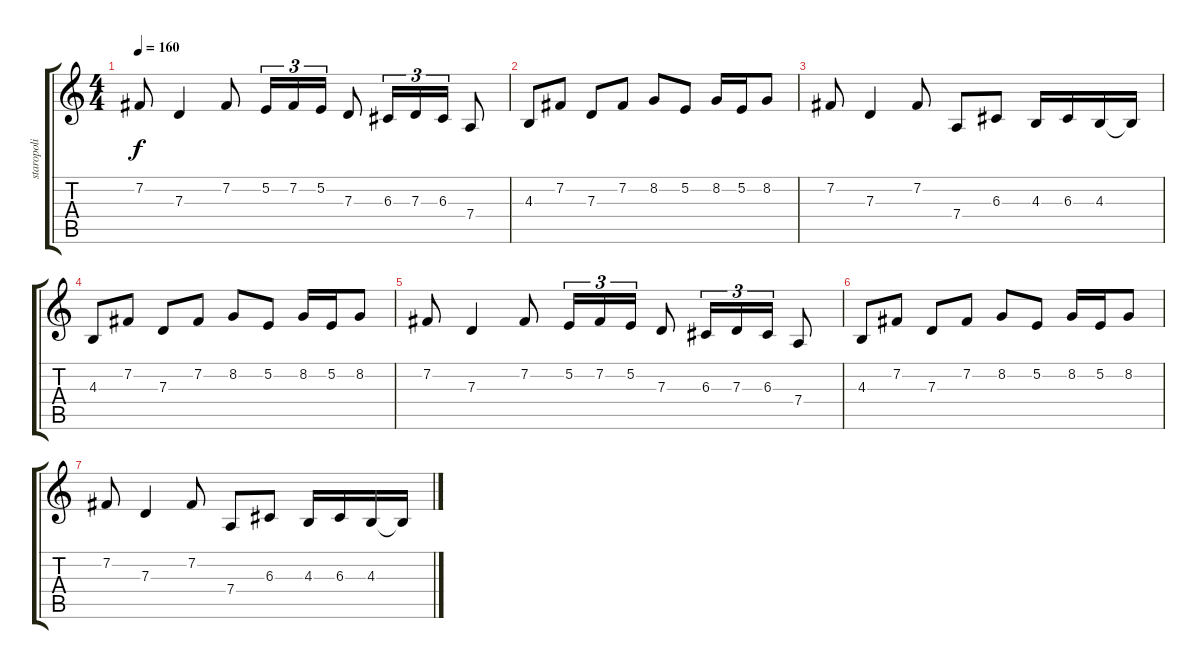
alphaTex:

\track ("staropoli" "staropoli") {instrument violin}
\staff {score tabs}
\tuning (E4 B3 G3 D3 A2 E2) {hide}
\ts (4 4)
\tempo 160
\clef g2
\ks c
7.2.8{dy f} 7.3.4 7.2.8 5.2.16{tu (3 2)} 7.2.16{tu (3 2)} 5.2.16{tu (3 2)} 7.3.8 6.3.16{tu (3 2)} 7.3.16{tu (3 2)} 6.3.16{tu (3 2)} 7.4.8 |
4.3.8 7.2.8 7.3.8 7.2.8 8.2.8 5.2.8 8.2.16 5.2.16 8.2.8 |
7.2.8 7.3.4 7.2.8 7.4.8 6.3.8 4.3.16 6.3.16 4.3.16 4.3{t}.16 |
4.3.8 7.2.8 7.3.8 7.2.8 8.2.8 5.2.8 8.2.16 5.2.16 8.2.8 |
7.2.8 7.3.4 7.2.8 5.2.16{tu (3 2)} 7.2.16{tu (3 2)} 5.2.16{tu (3 2)} 7.3.8 6.3.16{tu (3 2)} 7.3.16{tu (3 2)} 6.3.16{tu (3 2)} 7.4.8 |
4.3.8 7.2.8 7.3.8 7.2.8 8.2.8 5.2.8 8.2.16 5.2.16 8.2.8 |
7.2.8 7.3.4 7.2.8 7.4.8 6.3.8 4.3.16 6.3.16 4.3.16 4.3{t}.16
